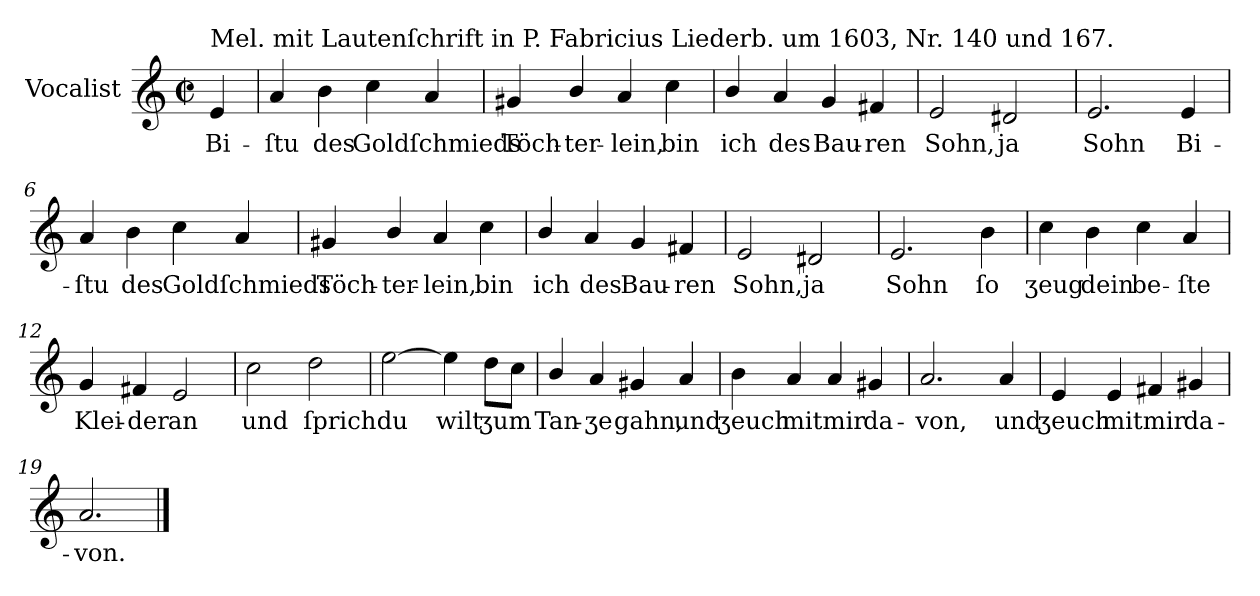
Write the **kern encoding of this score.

**kern	**text
*part1	*part1
*staff1	*staff1
*I"Vocalist	*
*k[]	*
*a:	*
*M4/4	*
*met(c|)	*
=	=
!LO:TX:a:t=Mel. mit Lautenſchrift in P. Fabricius Liederb. um 1603, Nr. 140 und 167.	!
4e	Bi-
=1	=1
4a	-ſtu
4b	des
4cc	Goldſchmieds
4a	.
=2	=2
4g#X	Töch-
4b/	-ter-
4a	-lein,
4cc	bin
=3	=3
4b/	ich
4a	des
4g	Bau-
4f#X	-ren
=4	=4
2e	Sohn,
2d#X	ja
=5	=5
2.e	Sohn
4e	Bi-
=6	=6
4a	-ſtu
4b	des
4cc	Goldſchmieds
4a	.
=7	=7
4g#X	Töch-
4b/	-ter-
4a	-lein,
4cc	bin
=8	=8
4b/	ich
4a	des
4g	Bau-
4f#X	-ren
=9	=9
2e	Sohn,
2d#X	ja
=10	=10
2.e	Sohn
4b	ſo
=11	=11
4cc	ʒeug
4b	dein
4cc	be-
4a	-ſte
=12	=12
4g	Klei-
4f#X	-der
2e	an
=13	=13
2cc	und
2dd	ſprich
=14	=14
[2ee	du
4ee]	wilt
8ddL	ʒum
8ccJ	.
=15	=15
4b/	Tan-
4a	-ʒe
4g#X	gahn,
4a	und
=16	=16
4b	ʒeuch
4a	mit
4a	mir
4g#X	da-
=17	=17
2.a	-von,
4a	und
=18	=18
4e	ʒeuch
4e	mit
4f#X	mir
4g#X	da-
=19	=19
2.a	-von.
==	==
*-	*-
